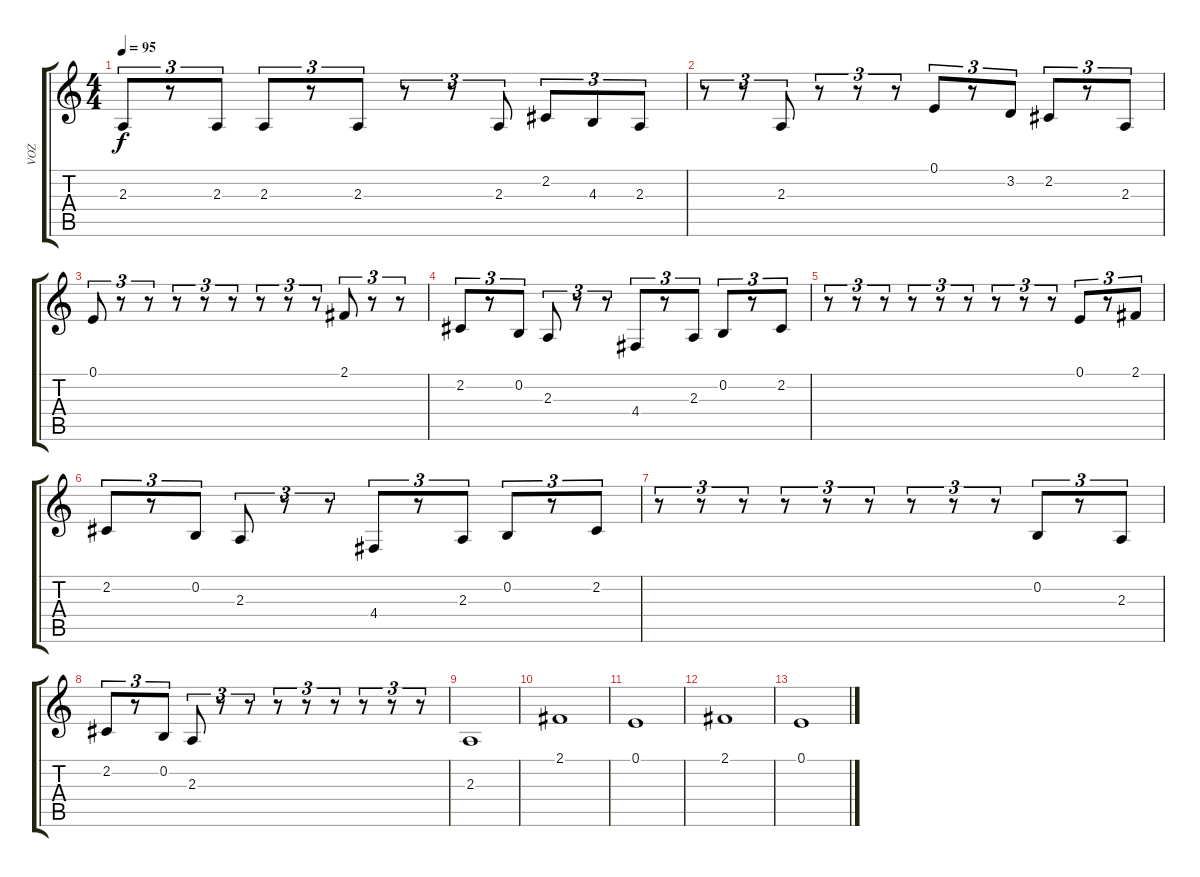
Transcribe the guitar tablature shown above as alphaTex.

\track ("VOZ" "VOZ") {instrument harpsichord}
\staff {score tabs}
\tuning (E4 B3 G3 D3 A2 E2) {hide}
\ts (4 4)
\tempo 95
\clef g2
\ks c
2.3.8{tu (3 2) dy f} r.8{tu (3 2)} 2.3.8{tu (3 2)} 2.3.8{tu (3 2)} r.8{tu (3 2)} 2.3.8{tu (3 2)} r.8{tu (3 2)} r.8{tu (3 2)} 2.3.8{tu (3 2)} 2.2.8{tu (3 2)} 4.3.8{tu (3 2)} 2.3.8{tu (3 2)} |
r.8{tu (3 2)} r.8{tu (3 2)} 2.3.8{tu (3 2)} r.8{tu (3 2)} r.8{tu (3 2)} r.8{tu (3 2)} 0.1.8{tu (3 2)} r.8{tu (3 2)} 3.2.8{tu (3 2)} 2.2.8{tu (3 2)} r.8{tu (3 2)} 2.3.8{tu (3 2)} |
0.1.8{tu (3 2)} r.8{tu (3 2)} r.8{tu (3 2)} r.8{tu (3 2)} r.8{tu (3 2)} r.8{tu (3 2)} r.8{tu (3 2)} r.8{tu (3 2)} r.8{tu (3 2)} 2.1.8{tu (3 2)} r.8{tu (3 2)} r.8{tu (3 2)} |
2.2.8{tu (3 2)} r.8{tu (3 2)} 0.2.8{tu (3 2)} 2.3.8{tu (3 2)} r.8{tu (3 2)} r.8{tu (3 2)} 4.4.8{tu (3 2)} r.8{tu (3 2)} 2.3.8{tu (3 2)} 0.2.8{tu (3 2)} r.8{tu (3 2)} 2.2.8{tu (3 2)} |
r.8{tu (3 2)} r.8{tu (3 2)} r.8{tu (3 2)} r.8{tu (3 2)} r.8{tu (3 2)} r.8{tu (3 2)} r.8{tu (3 2)} r.8{tu (3 2)} r.8{tu (3 2)} 0.1.8{tu (3 2)} r.8{tu (3 2)} 2.1.8{tu (3 2)} |
2.2.8{tu (3 2)} r.8{tu (3 2)} 0.2.8{tu (3 2)} 2.3.8{tu (3 2)} r.8{tu (3 2)} r.8{tu (3 2)} 4.4.8{tu (3 2)} r.8{tu (3 2)} 2.3.8{tu (3 2)} 0.2.8{tu (3 2)} r.8{tu (3 2)} 2.2.8{tu (3 2)} |
r.8{tu (3 2)} r.8{tu (3 2)} r.8{tu (3 2)} r.8{tu (3 2)} r.8{tu (3 2)} r.8{tu (3 2)} r.8{tu (3 2)} r.8{tu (3 2)} r.8{tu (3 2)} 0.2.8{tu (3 2)} r.8{tu (3 2)} 2.3.8{tu (3 2)} |
2.2.8{tu (3 2)} r.8{tu (3 2)} 0.2.8{tu (3 2)} 2.3.8{tu (3 2)} r.8{tu (3 2)} r.8{tu (3 2)} r.8{tu (3 2)} r.8{tu (3 2)} r.8{tu (3 2)} r.8{tu (3 2)} r.8{tu (3 2)} r.8{tu (3 2)} |
2.3.1 |
2.1.1 |
0.1.1 |
2.1.1 |
0.1.1
